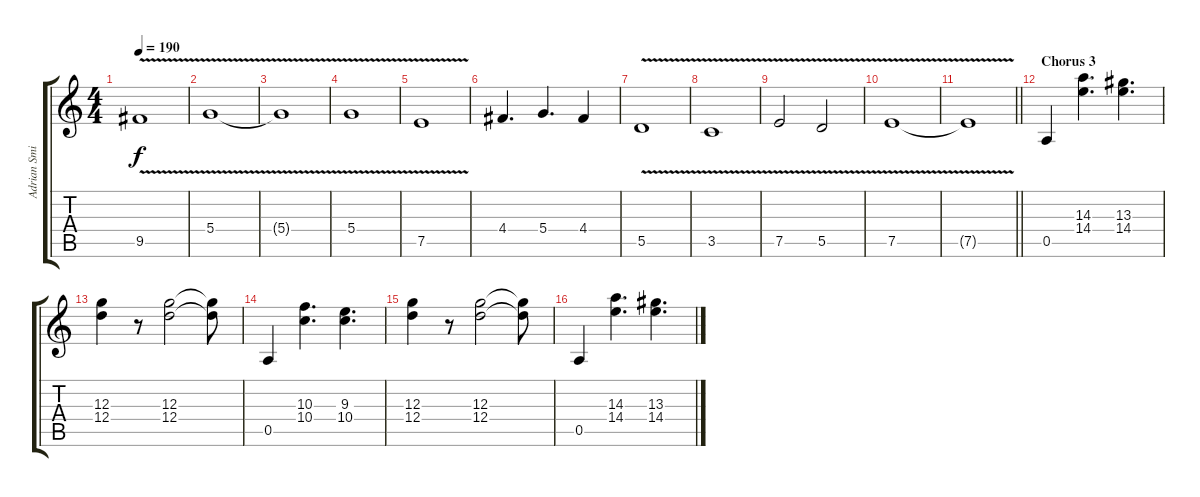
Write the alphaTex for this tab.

\track ("Adrian Smith" "Adrian Smi") {instrument overdrivenguitar}
\staff {score tabs}
\tuning (E4 B3 G3 D3 A2 E2) {hide}
\ts (4 4)
\tempo 190
\clef g2
\ks c
9.5{v}.1{dy f} |
5.4{v}.1 |
5.4{t}.1 |
5.4{v}.1 |
7.5{v}.1 |
4.4.4{d} 5.4.4{d} 4.4.4 |
5.5{v}.1 |
3.5{v}.1 |
7.5{v}.2 5.5{v}.2 |
7.5{v}.1 |
\barLineRight lightlight
7.5{t}.1 |
\section ("" "Chorus 3")
0.5.4 (14.3 14.4).4{d} (13.3 14.4).4{d} |
(12.3 12.4).4 r.8 (12.3 12.4).2 (12.3{t} 12.4{t}).8 |
0.5.4 (10.3 10.4).4{d} (9.3 10.4).4{d} |
(12.3 12.4).4 r.8 (12.3 12.4).2 (12.3{t} 12.4{t}).8 |
0.5.4 (14.3 14.4).4{d} (13.3 14.4).4{d}
